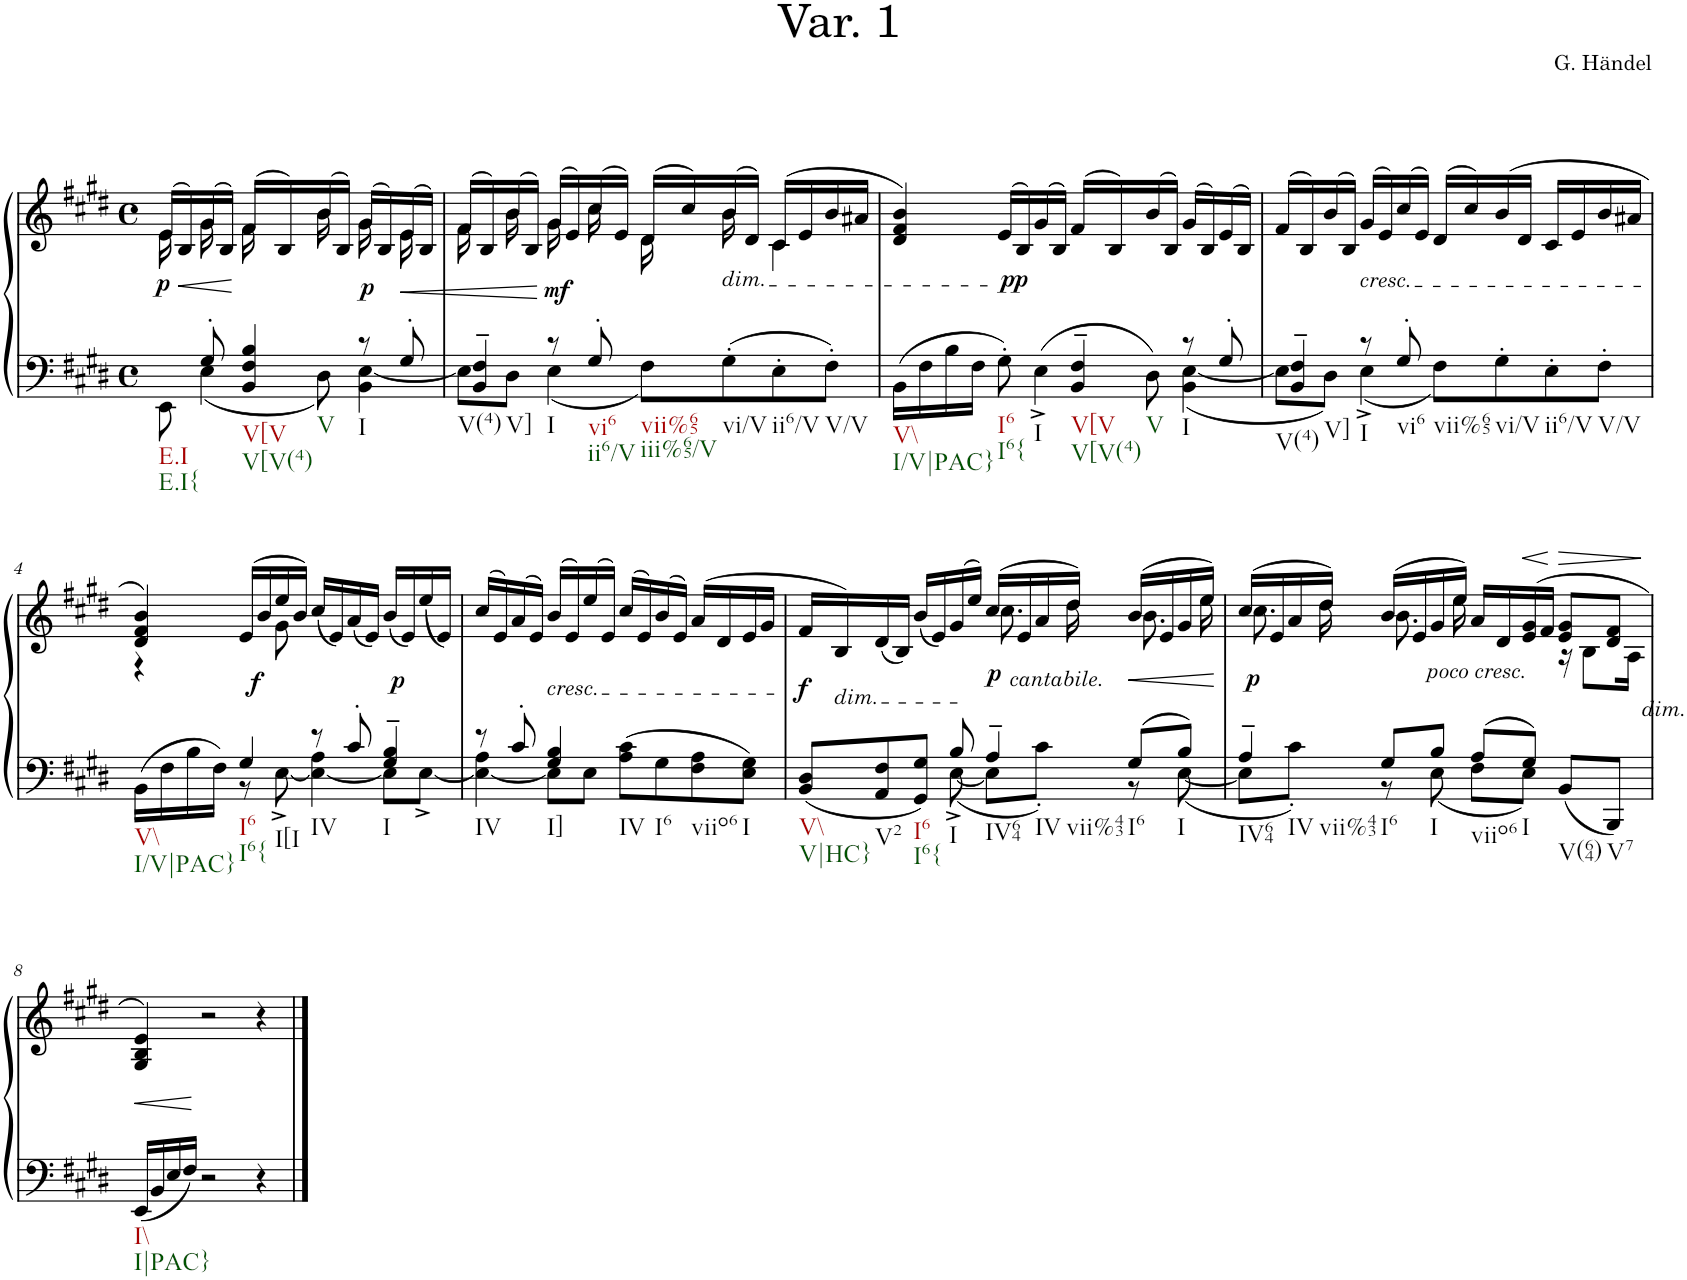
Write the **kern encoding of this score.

**kern	**kern	**dynam
*part1	*part1	*part1
*staff2	*staff1	*staff1/2
*I"Piano	*	*
*I'Pno.	*	*
*clefF4	*clefG2	*
*k[f#c#g#d#]	*k[f#c#g#d#]	*
*M4/4	*M4/4	*
*met(c)	*met(c)	*
=	=	=
*^	*^	*
!LO:TX:b:t=E.I	!	!	!	!
!LO:TX:b:t=E.I{	!	!	!	!
!	!	!	!	!LO:DY:b
8ryy	8EE\	(>16e/LL	16e\	p
!	!	!	!	!LO:HP:b
.	.	16B/)	16ryy	<
8G#'/	4E\	(16g#/	16g#\	.
.	.	16B/JJ)	16ryy	.
!LO:TX:b:t=V[V	!	!	!	!
!LO:TX:b:t=V[V(4)	!	!	!	!
!LO:TX:b:t=V	!	!	!	!
4BB/ 4F#/ 4B/	.	(16f#/LL	16f#\	[
.	.	16B/)	16ryy	.
.	8D#\	(16b/	16b\	.
.	.	16B/JJ)	16ryy	.
!LO:TX:b:t=I	!	!	!	!
!	!	!	!	!LO:DY:b
8r	4BB\ [4E\	(16g#/LL	16g#\	p
.	.	16B/)	16ryy	.
!	!	!	!	!LO:HP:b
8G#'/	.	(16e/	16e\	<
.	.	16B/JJ)	16ryy	.
=1	=1	=1	=1	=1
!LO:TX:b:t=V(4)	!	!	!	!
!LO:TX:b:t=V]	!	!	!	!
4BB/~ 4F#/~	8E\L]	(16f#/LL	16f#\	.
.	.	16B/)	16ryy	.
.	8D#\J	(16b/	16b\	.
.	.	16B/JJ)	16ryy	.
!LO:TX:b:t=I	!	!	!	!
!	!	!	!	!LO:DY:n=1:b
8r	(>4E\	(16g#/LL	16g#\	[ mf
.	.	16e/)	16ryy	.
!LO:TX:b:t=vi6	!	!	!	!
!LO:TX:b:t=ii6/V	!	!	!	!
8G#'/	.	(16cc#/	16cc#\	.
.	.	16e/JJ)	16ryy	.
!LO:TX:b:t=vii%65	!	!	!	!
!LO:TX:b:t=iii%65/V	!	!	!	!
8F#\L	2ryy	(16d#/LL	16d#\	.
.	.	16cc#/)	16ryy	.
!	!	!LO:TX:b:i:t=dim.	!	!
!LO:TX:b:t=vi/V	!	!	!	!
8G#'>\	.	(16b/	16b\	.
.	.	16d#/JJ)	16ryy	.
!LO:TX:b:t=ii6/V	!	!	!	!
8E'>\	.	(16c#/LL	4c#\	.
.	.	16e/	.	.
!LO:TX:b:t=V/V	!	!	!	!
8F#'>\J	.	16b/	.	.
.	.	16a#X/JJ	.	.
*	*	*v	*v	*
=2	=2	=2	=2
!LO:TX:b:t=V\\	!	!	!
!LO:TX:b:t=I/V|PAC}	!	!	!
16BB\LL	2ryy	4d#/ 4f#/ 4b/)	.
16F#\	.	.	.
16B\	.	.	.
16F#\JJ	.	.	.
!LO:TX:b:t=I6	!	!	!
!LO:TX:b:t=I6{	!	!	!
!	!	!	!LO:DY:b
8G#'>\	.	(>16e/LL	pp
.	.	16B/)	.
!LO:TX:b:t=I	!	!	!
!LO:TX:b:t=V[V	!	!	!
!LO:TX:b:t=V[V(4)	!	!	!
4E^\	.	(>16g#/	.
.	.	16B/JJ)	.
.	4BB/~ 4F#/~	(>16f#/LL	.
.	.	16B/)	.
!LO:TX:b:t=V	!	!	!
8D#\	.	(>16b/	.
.	.	16B/JJ)	.
!LO:TX:b:t=I	!	!	!
8r	4BB\ [4E\	(>16g#/LL	.
.	.	16B/)	.
8G#'/	.	(>16e/	.
.	.	16B/JJ)	.
=3	=3	=3	=3
!LO:TX:b:t=V(4)	!	!	!
!LO:TX:b:t=V]	!	!	!
4BB/~ 4F#/~	8E\L]	16f#/LL	.
.	.	16B/)	.
.	8D#\J	(>16b/	.
.	.	16B/JJ)	.
!	!	!LO:TX:b:i:t=cresc.	!
!LO:TX:b:t=I	!	!	!
8r	4E^\	(>16g#/LL	.
.	.	16e/)	.
!LO:TX:b:t=vi6	!	!	!
8G#'/	.	(>16cc#/	.
.	.	16e/JJ)	.
!LO:TX:b:t=vii%65	!	!	!
8F#\L	2ryy	(>16d#/LL	.
.	.	16cc#/)	.
!LO:TX:b:t=vi/V	!	!	!
8G#'>\	.	(>16b/	.
.	.	16d#/JJ	.
!LO:TX:b:t=ii6/V	!	!	!
8E'>\	.	16c#/LL	.
.	.	16e/	.
!LO:TX:b:t=V/V	!	!	!
8F#'>\J	.	16b/	.
.	.	16a#X/JJ	.
!!LO:LB:g=z
=4	=4	=4	=4
*	*	*^	*
!LO:TX:b:t=V\\	!	!	!	!
!LO:TX:b:t=I/V|PAC}	!	!	!	!
16BB\LL	4ryy	4d#/ 4f#/ 4b/)	4r	.
16F#\	.	.	.	.
16B\	.	.	.	.
16F#\JJ	.	.	.	.
!LO:TX:b:t=I6	!	!	!	!
!LO:TX:b:t=I6{	!	!	!	!
!LO:TX:b:t=I[I	!	!	!	!
!	!	!	!	!LO:DY:b
4G#/	8r	(16e/LL	8ryy	f
.	.	16b/	.	.
.	[8E^\	16ee/	8g#\	.
.	.	16b/JJ)	.	.
!LO:TX:b:t=IV	!	!	!	!
8r	4E\_ 4A\	(16cc#/LL	2ryy	.
.	.	16e/)	.	.
8c#'/	.	(16a/	.	.
.	.	16e/JJ)	.	.
!LO:TX:b:t=I	!	!	!	!
!	!	!	!	!LO:DY:b
4G#/~ 4B/~	8E\L]	(16b/LL	.	p
.	.	16e/)	.	.
.	[8E^\J	(16ee/	.	.
.	.	16e/JJ)	.	.
*	*	*v	*v	*
=5	=5	=5	=5
!LO:TX:b:t=IV	!	!	!
8r	4E\_ 4A\	(>16cc#/LL	.
.	.	16e/)	.
8c#'/	.	(>16a/	.
.	.	16e/JJ)	.
!	!	!LO:TX:b:i:t=cresc.	!
!LO:TX:b:t=I]	!	!	!
4G#/ 4B/	8E\L]	(>16b/LL	.
.	.	16e/)	.
.	8E\J	(>16ee/	.
.	.	16e/JJ)	.
!LO:TX:b:t=IV	!	!	!
8A\ 8c#\L	2ryy	(>16cc#/LL	.
.	.	16e/)	.
!LO:TX:b:t=I6	!	!	!
8G#\	.	(>16b/	.
.	.	16e/JJ)	.
!LO:TX:b:t=viio6	!	!	!
8F#\ 8A\	.	(>16a/LL	.
.	.	16d#/	.
!LO:TX:b:t=I	!	!	!
8E\ 8G#\J	.	16e/	.
.	.	16g#/JJ	.
=6	=6	=6	=6
*	*	*^	*
!LO:TX:b:t=V\\	!	!	!	!
!LO:TX:b:t=V|HC}	!	!	!	!
!	!	!	!	!LO:DY:b
8BB/ 8D#/L	4.ryy	16f#/LL	2ryy	f
!	!	!LO:TX:b:i:t=dim.	!	!
.	.	16B/)	.	.
!LO:TX:b:t=V2	!	!	!	!
8AA/ 8F#/	.	(16d#/	.	.
.	.	16B/JJ)	.	.
!LO:TX:b:t=I6	!	!	!	!
!LO:TX:b:t=I6{	!	!	!	!
8GG#/ 8G#/J	.	(16b/LL	.	.
.	.	16e/)	.	.
!LO:TX:b:t=I	!	!	!	!
8B/	[8E^\	(>16g#/	.	.
.	.	16ee/JJ)	.	.
!	!	!LO:TX:b:i:t=cantabile.	!	!
!LO:TX:b:t=IV64	!	!	!	!
!LO:TX:b:t=IV	!	!	!	!
!LO:TX:b:t=vii%43	!	!	!	!
!	!	!	!	!LO:DY:b
4A~/	8E\L]	(16cc#/LL	8.cc#\	p
.	.	16e/	.	.
.	8c#'\J	16a/	.	.
.	.	16dd#/JJ)	16dd#\	.
!LO:TX:b:t=I6	!	!	!	!
!	!	!	!	!LO:HP:b
8G#/L	8r	(16b/LL	8.b\	<
.	.	16e/	.	.
!LO:TX:b:t=I	!	!	!	!
8B/J	[8E\	16g#/	.	.
.	.	16ee/JJ)	16ee\	.
*v	*v	*	*	*
*	*v	*v	*
.	.	[
=7	=7	=7
*^	*^	*
!LO:TX:b:t=IV64	!	!	!	!
!LO:TX:b:t=IV	!	!	!	!
!LO:TX:b:t=vii%43	!	!	!	!
!	!	!	!	!LO:DY:b
4A~/	8E\L]	(16cc#/LL	8.cc#\	p
.	.	16e/	.	.
.	8c#'\J	16a/	.	.
.	.	16dd#/JJ)	16dd#\	.
!LO:TX:b:t=I6	!	!	!	!
8G#/L	8r	(16b/LL	8.b\	.
.	.	16e/	.	.
!	!	!LO:TX:b:i:t=poco cresc.	!	!
!LO:TX:b:t=I	!	!	!	!
8B/J	8E\	16g#/	.	.
.	.	16ee/JJ)	16ee\	.
!LO:TX:b:t=viio6	!	!	!	!
8A/L	8F#\L	16a/LL	4ryy	.
.	.	16d#/	.	.
!LO:TX:b:t=I	!	!	!	!
!	!	!	!	!LO:HP:b
8G#/J	8E\J	(16e/ 16g#/	.	<
.	.	16f#/JJ	.	.
!LO:TX:b:t=V(64)	!	!	!	!
!	!	!	!	!LO:HP:n=1:b
8BB/L	4ryy	8e/ 8g#/L	16r	[ >
!	!	!	!LO:TX:b:i:t=dim.	!
.	.	.	8B\L	.
!LO:TX:b:t=V7	!	!	!	!
8BBB/J	.	8d#/ 8f#/J	.	.
.	.	.	16A\Jk	.
*v	*v	*	*	*
*	*v	*v	*
.	.	]
!!LO:LB:g=z
=8	=8	=8
!LO:TX:b:t=I\\	!	!
!LO:TX:b:t=I|PAC}	!	!
16EE/LL	4G#/ 4B/ 4e/)	.
16BB/	.	.
16E/	.	.
16F#/JJ	.	.
2r	2r	.
4r	4r	.
==	==	==
*-	*-	*-
